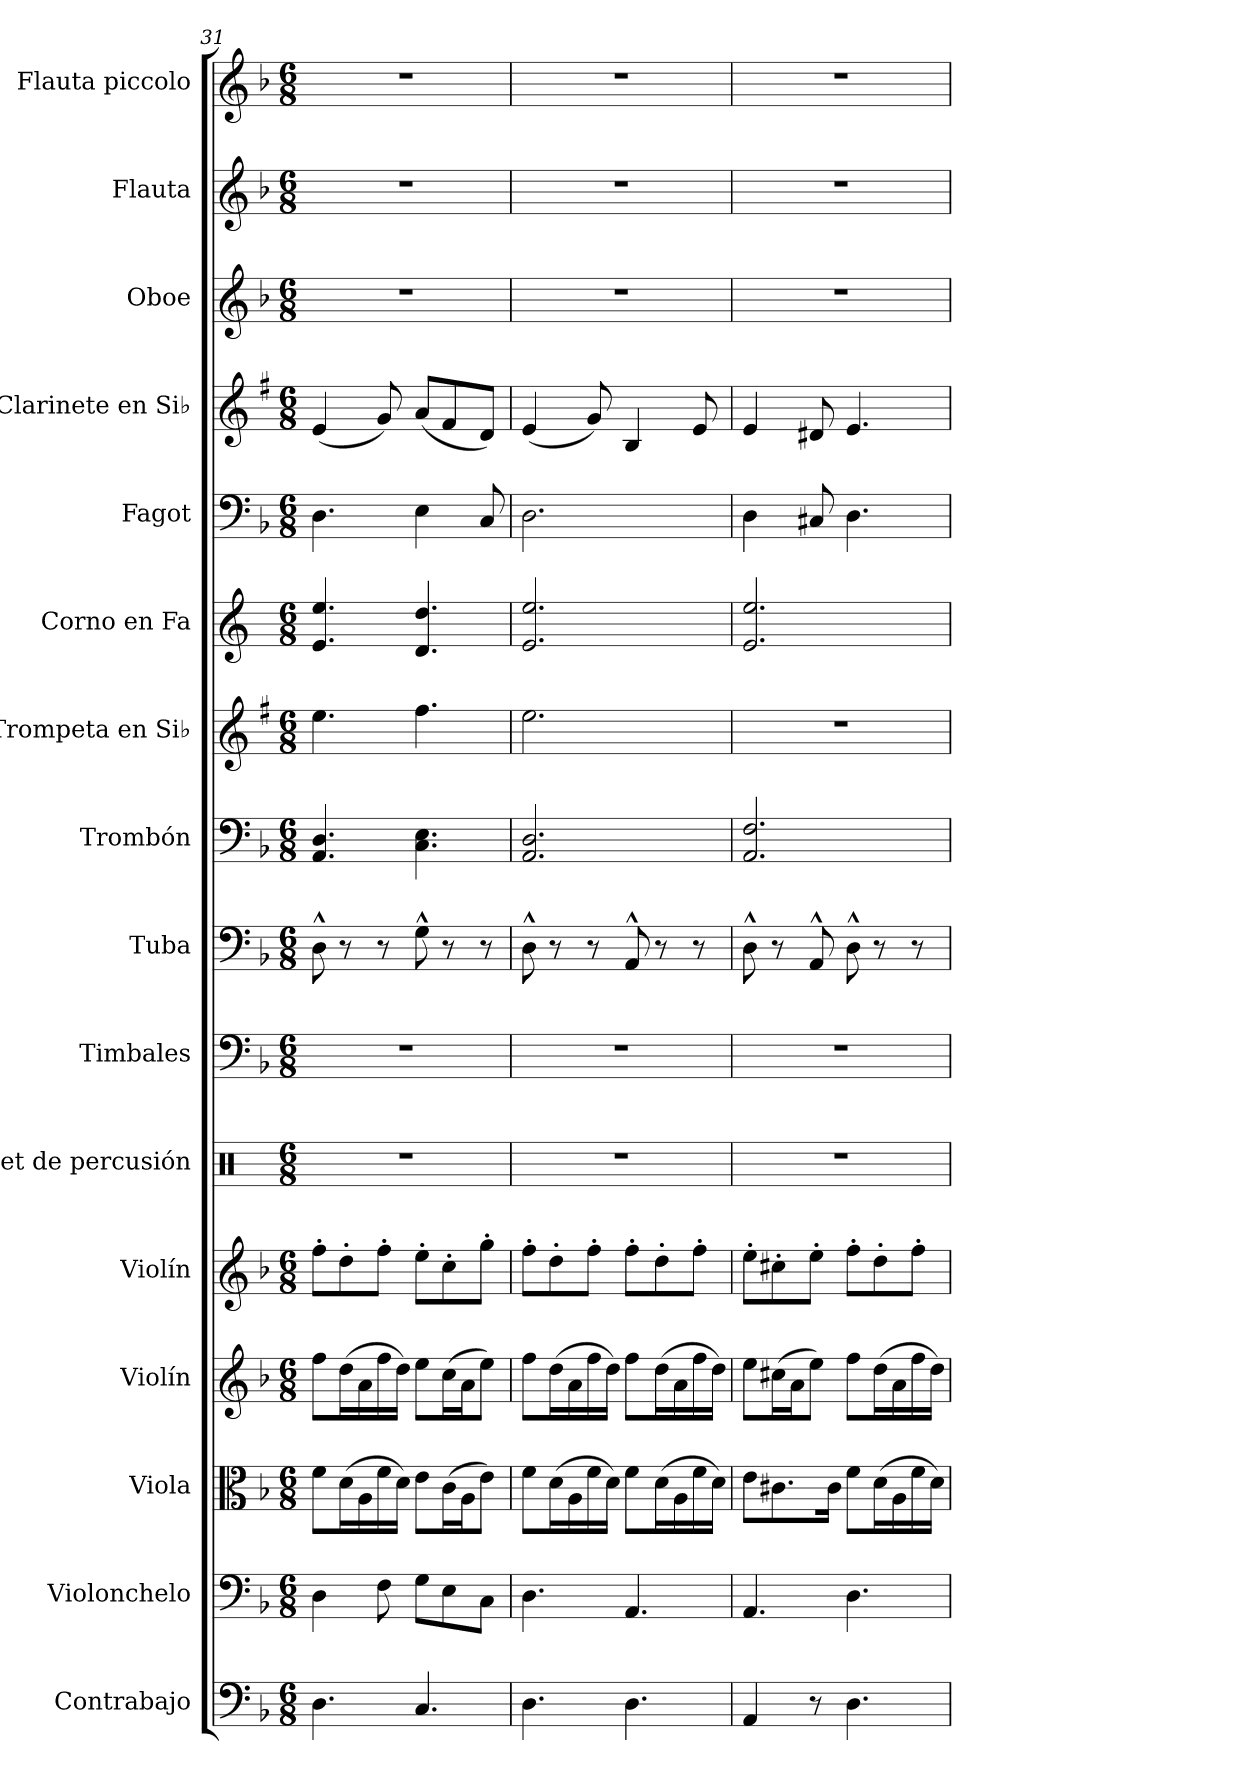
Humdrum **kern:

**kern	**kern	**kern	**kern	**kern	**kern	**kern	**kern	**kern	**kern	**kern	**kern	**kern	**kern	**kern	**kern
*part16	*part15	*part14	*part13	*part12	*part11	*part10	*part9	*part8	*part7	*part6	*part5	*part4	*part3	*part2	*part1
*staff16	*staff15	*staff14	*staff13	*staff12	*staff11	*staff10	*staff9	*staff8	*staff7	*staff6	*staff5	*staff4	*staff3	*staff2	*staff1
*I"Contrabajo	*I"Violonchelo	*I"Viola	*I"Violín	*I"Violín	*I"Set de percusión	*I"Timbales	*I"Tuba	*I"Trombón	*I"Trompeta en Si♭	*I"Corno en Fa	*I"Fagot	*I"Clarinete en Si♭	*I"Oboe	*I"Flauta	*I"Flauta piccolo
*I'Cb.	*I'Vc.	*I'Vla.	*I'Vln.	*I'Vln.	*	*I'Timb.	*I'Tba.	*I'Tbn.	*I'Tpt. Si♭	*I'Cor. Fa	*I'Fag.	*I'Cl. Si♭	*I'Ob.	*I'Fl.	*I'Picc.
*clefF4	*clefF4	*clefC3	*clefG2	*clefG2	*clefX	*clefF4	*clefF4	*clefF4	*clefG2	*clefG2	*clefF4	*clefG2	*clefG2	*clefG2	*clefG2
*ITrd7c12	*	*	*	*	*	*	*	*	*ITrd1c2	*ITrd4c7	*	*ITrd1c2	*	*	*ITrd-7c-12
*k[b-]	*k[b-]	*k[b-]	*k[b-]	*k[b-]	*k[]	*k[b-]	*k[b-]	*k[b-]	*k[b-]	*k[b-]	*k[b-]	*k[b-]	*k[b-]	*k[b-]	*k[b-]
*M6/8	*M6/8	*M6/8	*M6/8	*M6/8	*M6/8	*M6/8	*M6/8	*M6/8	*M6/8	*M6/8	*M6/8	*M6/8	*M6/8	*M6/8	*M6/8
=31	=31	=31	=31	=31	=31	=31	=31	=31	=31	=31	=31	=31	=31	=31	=31
4.DD\	4D\	8f\L	8ff\L	8ff'\L	2.r	2.r	8D^^\	4.AA/ 4.D/	4.dd\	4.A/ 4.a/	4.D\	(<4d/	2.r	2.r	2.r
.	.	(>16d\L	(>16dd\L	8dd'\	.	.	8r	.	.	.	.	.	.	.	.
.	.	16A\	16a\	.	.	.	.	.	.	.	.	.	.	.	.
.	8F\	16f\	16ff\	8ff'\J	.	.	8r	.	.	.	.	8f/)	.	.	.
.	.	16d\JJ)	16dd\JJ)	.	.	.	.	.	.	.	.	.	.	.	.
4.CC/	8G\L	8e\L	8ee\L	8ee'\L	.	.	8G^^\	4.C\ 4.E\	4.ee\	4.G/ 4.g/	4E\	(<8g/L	.	.	.
.	8E\	(>16c\L	(>16cc\L	8cc'\	.	.	8r	.	.	.	.	8e/	.	.	.
.	.	16A\J	16a\J	.	.	.	.	.	.	.	.	.	.	.	.
.	8C\J	8e\J)	8ee\J)	8gg'\J	.	.	8r	.	.	.	8C/	8c/J)	.	.	.
=32	=32	=32	=32	=32	=32	=32	=32	=32	=32	=32	=32	=32	=32	=32	=32
4.DD\	4.D\	8f\L	8ff\L	8ff'\L	2.r	2.r	8D^^\	2.AA/ 2.D/	2.dd\	2.A/ 2.a/	2.D\	(<4d/	2.r	2.r	2.r
.	.	(>16d\L	(>16dd\L	8dd'\	.	.	8r	.	.	.	.	.	.	.	.
.	.	16A\	16a\	.	.	.	.	.	.	.	.	.	.	.	.
.	.	16f\	16ff\	8ff'\J	.	.	8r	.	.	.	.	8f/)	.	.	.
.	.	16d\JJ)	16dd\JJ)	.	.	.	.	.	.	.	.	.	.	.	.
4.DD\	4.AA/	8f\L	8ff\L	8ff'\L	.	.	8AA^^/	.	.	.	.	4A/	.	.	.
.	.	(>16d\L	(>16dd\L	8dd'\	.	.	8r	.	.	.	.	.	.	.	.
.	.	16A\	16a\	.	.	.	.	.	.	.	.	.	.	.	.
.	.	16f\	16ff\	8ff'\J	.	.	8r	.	.	.	.	8d/	.	.	.
.	.	16d\JJ)	16dd\JJ)	.	.	.	.	.	.	.	.	.	.	.	.
!!LO:PB:g=z
=33	=33	=33	=33	=33	=33	=33	=33	=33	=33	=33	=33	=33	=33	=33	=33
4AAA/	4.AA/	8e\L	8ee\L	8ee'\L	2.r	2.r	8D^^\	2.AA/ 2.F/	2.r	2.A/ 2.a/	4D\	4d/	2.r	2.r	2.r
.	.	8.c#X\	(>16cc#X\L	8cc#X'\	.	.	8r	.	.	.	.	.	.	.	.
.	.	.	16a\J	.	.	.	.	.	.	.	.	.	.	.	.
8r	.	.	8ee\J)	8ee'\J	.	.	8AA^^/	.	.	.	8C#X/	8c#X/	.	.	.
.	.	16c#\Jk	.	.	.	.	.	.	.	.	.	.	.	.	.
4.DD\	4.D\	8f\L	8ff\L	8ff'\L	.	.	8D^^\	.	.	.	4.D\	4.d/	.	.	.
.	.	(>16d\L	(>16dd\L	8dd'\	.	.	8r	.	.	.	.	.	.	.	.
.	.	16A\	16a\	.	.	.	.	.	.	.	.	.	.	.	.
.	.	16f\	16ff\	8ff'\J	.	.	8r	.	.	.	.	.	.	.	.
.	.	16d\JJ)	16dd\JJ)	.	.	.	.	.	.	.	.	.	.	.	.
=	=	=	=	=	=	=	=	=	=	=	=	=	=	=	=
*-	*-	*-	*-	*-	*-	*-	*-	*-	*-	*-	*-	*-	*-	*-	*-
